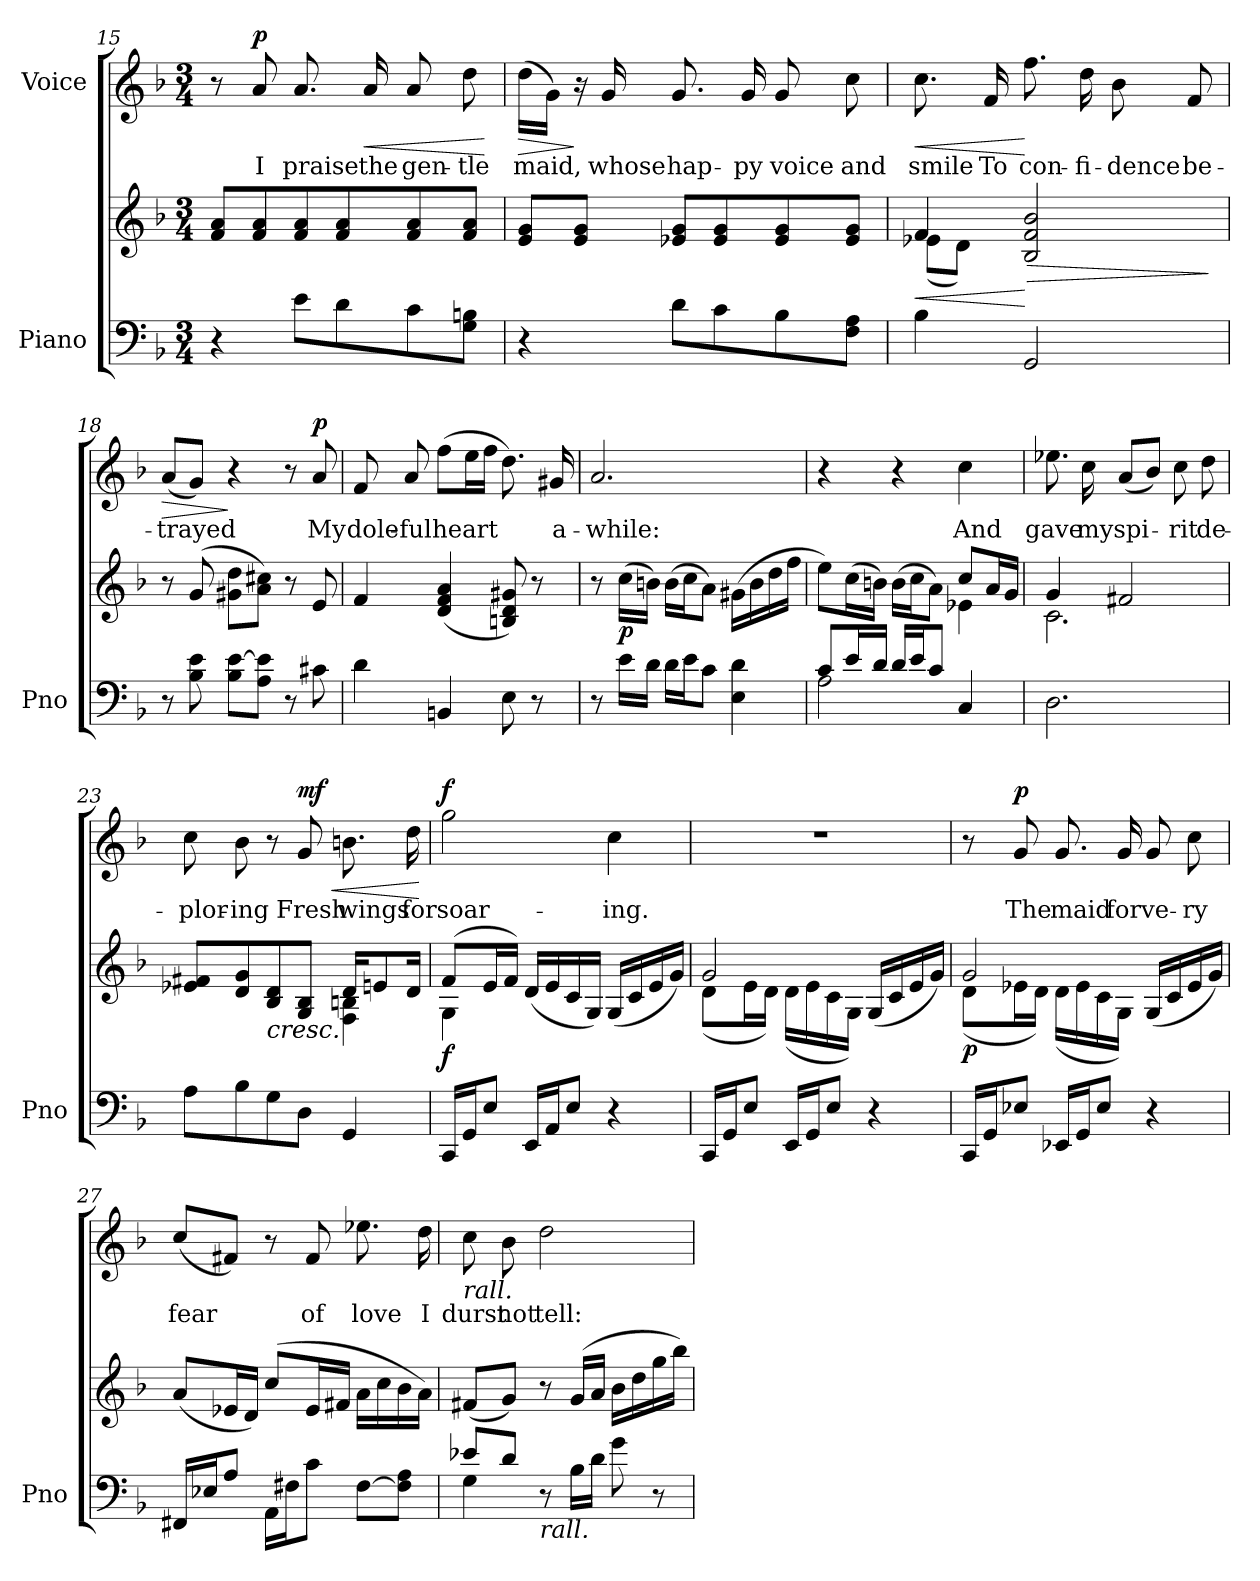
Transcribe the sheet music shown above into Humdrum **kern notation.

**kern	**kern	**dynam	**kern	**text	**dynam
*part2	*part2	*part2	*part1	*part1	*part1
*staff3	*staff2	*staff2/3	*staff1	*staff1	*staff1
*I"Piano	*	*	*I"Voice	*	*
*I'Pno	*	*	*	*	*
*clefF4	*clefG2	*	*clefG2	*	*
*k[b-]	*k[b-]	*	*k[b-]	*	*
*M3/4	*M3/4	*	*M3/4	*	*
=15	=15	=15	=15	=15	=15
4r	8f/ 8a/L	.	8r	.	.
!	!	!	!	!LO:LY:b	!LO:DY:a
.	8f/ 8a/	.	8a/	I	p
!	!	!	!	!LO:LY:b	!
8e\L	8f/ 8a/	.	8.a/	praise	.
8d\	8f/ 8a/	.	.	.	.
!	!	!	!	!LO:LY:b	!LO:HP:b
.	.	.	16a/	the	<
!	!	!	!	!LO:LY:b	!
8c\	8f/ 8a/	.	8a/	gen-	.
!	!	!	!	!LO:LY:b	!
8G\ 8Bn\J	8f/ 8a/J	.	8dd\	-tle	.
.	.	.	.	.	[
=16	=16	=16	=16	=16	=16
!	!	!	!	!LO:LY:b	!LO:HP:b
4r	8e/ 8g/L	.	(16dd\LL	maid,	>
.	.	.	16g\JJ)	.	.
.	8e/ 8g/J	.	16r	.	]
!	!	!	!	!LO:LY:b	!
.	.	.	16g/	whose	.
!	!	!	!	!LO:LY:b	!
8d\L	8e-X/ 8g/L	.	8.g/	hap-	.
8c\	8e-/ 8g/	.	.	.	.
!	!	!	!	!LO:LY:b	!
.	.	.	16g/	-py	.
!	!	!	!	!LO:LY:b	!
8B-\	8e-/ 8g/	.	8g/	voice	.
!	!	!	!	!LO:LY:b	!
8F\ 8A\J	8e-/ 8g/J	.	8cc\	and	.
!!LO:LB:g=z
=17	=17	=17	=17	=17	=17
!	!	!LO:HP:b	!	!LO:LY:b	!LO:HP:b
*	*^	*	*	*	*
4B-\	4f/	(8e-X\L	<	8.cc\	smile	<
.	.	8d\J)	.	.	.	.
!	!	!	!	!	!LO:LY:b	!
.	.	.	.	16f/	To	.
!	!	!	!LO:HP:n=1:b	!	!LO:LY:b	!
2GG/	2B-/ 2f/ 2b-/	2ryy	[ >	8.ff\	con-	[
!	!	!	!	!	!LO:LY:b	!
.	.	.	.	16dd\	-fi-	.
!	!	!	!	!	!LO:LY:b	!
.	.	.	.	8b-\	-dence	.
!	!	!	!	!	!LO:LY:b	!
.	.	.	.	8f/	be-	.
*	*v	*v	*	*	*	*
.	.	]	.	.	.
=18	=18	=18	=18	=18	=18
!	!	!	!	!LO:LY:b	!LO:HP:b
8r	8r	.	(8a/L	-trayed	>
8B-\ 8e\	(8g/	.	8g/J)	.	.
8B-\ [8e\L	8g#X\ 8dd\L	.	4r	.	]
8A\ 8e\]J	8a\ 8cc#X\J)	.	.	.	.
8r	8r	.	8r	.	.
!	!	!	!	!LO:LY:b	!LO:DY:a
8c#X\	8e/	.	8a/	My	p
=19	=19	=19	=19	=19	=19
!	!	!	!	!LO:LY:b	!
4d\	4f/	.	8f/	dole-	.
!	!	!	!	!LO:LY:b	!
.	.	.	8a/	-ful	.
!	!	!	!	!LO:LY:b	!
4BBn/	(4d/ 4f/ 4a/	.	(8ff\L	heart	.
.	.	.	16ee\L	.	.
.	.	.	16ff\JJ	.	.
8E\	8Bn/ 8d/ 8g#X/)	.	8.dd\)	.	.
8r	8r	.	.	.	.
!	!	!	!	!LO:LY:b	!
.	.	.	16g#X/	a-	.
!!LO:LB:g=z
=20	=20	=20	=20	=20	=20
!	!	!	!	!LO:LY:b	!
8r	8r	.	2.a/	-while:	.
!	!	!LO:DY:b	!	!	!
16e\LL	(16cc\LL	p	.	.	.
16d\JJ	16bn\JJ)	.	.	.	.
16d\LL	(16b\LL	.	.	.	.
16e\J	16cc\J	.	.	.	.
8c\J	8a\J)	.	.	.	.
4E\ 4d\	(16g#X\LL	.	.	.	.
.	16b\	.	.	.	.
.	16dd\	.	.	.	.
.	16ff\JJ	.	.	.	.
=21	=21	=21	=21	=21	=21
*^	*^	*	*	*	*
8c/L	2A\	8ee\L)	2ryy	.	4r	.	.
16e/L	.	(16cc\L	.	.	.	.	.
16d/JJ	.	16bn\JJ)	.	.	.	.	.
16d/LL	.	(16b\LL	.	.	4r	.	.
16e/J	.	16cc\J	.	.	.	.	.
8c/J	.	8a\J)	.	.	.	.	.
!	!	!	!	!	!	!LO:LY:b	!
4C/	4ryy	8cc/L	4e-X\	.	4cc\	And	.
.	.	16a/L	.	.	.	.	.
.	.	16g/JJ	.	.	.	.	.
*v	*v	*	*	*	*	*	*
=22	=22	=22	=22	=22	=22	=22
!	!	!	!	!	!LO:LY:b	!
2.D\	4g/	2.c\	.	8.ee-X\	gave	.
!	!	!	!	!	!LO:LY:b	!
.	.	.	.	16cc\	my	.
!	!	!	!	!	!LO:LY:b	!
.	2f#X/	.	.	(8a/L	spi-	.
.	.	.	.	8b-/J)	.	.
!	!	!	!	!	!LO:LY:b	!
.	.	.	.	8cc\	-rit	.
!	!	!	!	!	!LO:LY:b	!
.	.	.	.	8dd\	de-	.
!!LO:LB:g=z
=23	=23	=23	=23	=23	=23	=23
!	!	!	!	!	!LO:LY:b	!
8A\L	8e-X/ 8f#X/L	2ryy	.	8cc\	-plor-	.
!	!	!	!	!	!LO:LY:b	!
8B-\	8d/ 8g/	.	.	8b-\	-ing	.
!	!LO:TX:b:i:t=cresc.	!	!	!	!	!
8G\	8B-/ 8d/	.	.	8r	.	.
!	!	!	!	!	!LO:LY:b	!LO:HP:b
!	!	!	!	!	!	!LO:DY:n=1:a
8D\J	8G/ 8B-/J	.	.	8g/	Fresh	< mf
!	!	!	!	!	!LO:LY:b	!
4GG/	16d/KL	4F\ 4Bn\	.	8.bn\	wings	.
.	8en/	.	.	.	.	.
!	!	!	!	!	!LO:LY:b	!
.	16d/Jk	.	.	16dd\	for	.
*	*v	*v	*	*	*	*
.	.	.	.	.	[
=24	=24	=24	=24	=24	=24
*	*^	*	*	*	*
!	!	!	!LO:DY:b	!	!LO:LY:b	!LO:DY:a
16CC/LL	(8f/L	4G\	f	2gg\	soar-	f
16GG/J	.	.	.	.	.	.
8E/J	16e/L	.	.	.	.	.
.	16f/JJ)	.	.	.	.	.
16EE/LL	(16d/LL	2ryy	.	.	.	.
16AA/J	16e/	.	.	.	.	.
8E/J	16c/	.	.	.	.	.
.	16G/JJ)	.	.	.	.	.
!	!	!	!	!	!LO:LY:b	!
4r	(16G/LL	.	.	4cc\	-ing.	.
.	16c/	.	.	.	.	.
.	16e/	.	.	.	.	.
.	16g/JJ)	.	.	.	.	.
=25	=25	=25	=25	=25	=25	=25
16CC/LL	2g/	(8d\L	.	2.r	.	.
16GG/J	.	.	.	.	.	.
8E/J	.	16e\L	.	.	.	.
.	.	16d\JJ)	.	.	.	.
16EE/LL	.	(16d\LL	.	.	.	.
16GG/J	.	16e\	.	.	.	.
8E/J	.	16c\	.	.	.	.
.	.	16G\JJ)	.	.	.	.
4r	(16G/LL	4ryy	.	.	.	.
.	16c/	.	.	.	.	.
.	16e/	.	.	.	.	.
.	16g/JJ)	.	.	.	.	.
!!LO:PB:g=z
=26	=26	=26	=26	=26	=26	=26
!	!	!	!LO:DY:b	!	!	!
16CC/LL	2g/	(8d\L	p	8r	.	.
16GG/J	.	.	.	.	.	.
!	!	!	!	!	!LO:LY:b	!LO:DY:a
8E-X/J	.	16e-X\L	.	8g/	The	p
.	.	16d\JJ)	.	.	.	.
!	!	!	!	!	!LO:LY:b	!
16EE-X/LL	.	(16d\LL	.	8.g/	maid	.
16GG/J	.	16e-\	.	.	.	.
8E-/J	.	16c\	.	.	.	.
!	!	!	!	!	!LO:LY:b	!
.	.	16G\JJ)	.	16g/	for	.
!	!	!	!	!	!LO:LY:b	!
4r	(16G/LL	4ryy	.	8g/	ve-	.
.	16c/	.	.	.	.	.
!	!	!	!	!	!LO:LY:b	!
.	16e-/	.	.	8cc\	-ry	.
.	16g/JJ)	.	.	.	.	.
*	*v	*v	*	*	*	*
=27	=27	=27	=27	=27	=27
!	!	!	!	!LO:LY:b	!
16FF#X/LL	(8a/L	.	(8cc/L	fear	.
16E-X/J	.	.	.	.	.
8A/J	16e-X/L	.	8f#X/J)	.	.
.	16d/JJ)	.	.	.	.
16AA\LL	(8cc/L	.	8r	.	.
16F#X\J	.	.	.	.	.
!	!	!	!	!LO:LY:b	!
8c\J	16e-/L	.	8f#/	of	.
.	16f#X/JJ	.	.	.	.
!	!	!	!	!LO:LY:b	!
[<8F#\L	16a\LL	.	8.ee-X\	love	.
.	16cc\	.	.	.	.
8F#\] 8A\J	16b-\	.	.	.	.
!	!	!	!	!LO:LY:b	!
.	16a\JJ)	.	16dd\	I	.
!!LO:LB:g=z
=28	=28	=28	=28	=28	=28
*^	*	*	*	*	*
!	!	!	!	!LO:TX:b:i:t=rall.	!	!
!	!	!	!	!	!LO:LY:b	!
8e-X/L	4G\	(8f#X/L	.	8cc\	durst	.
!	!	!	!	!	!LO:LY:b	!
8d/J	.	8g/J)	.	8b-\	not	.
!LO:TX:b:i:t=rall.	!	!	!	!	!	!
!	!	!	!	!	!LO:LY:b	!
8r	2ryy	8r	.	2dd\	tell:	.
16B-\LL	.	(16g/LL	.	.	.	.
16d\JJ	.	16a/JJ	.	.	.	.
8g\	.	16b-\LL	.	.	.	.
.	.	16dd\	.	.	.	.
8r	.	16gg\	.	.	.	.
.	.	16bb-\JJ)	.	.	.	.
*v	*v	*	*	*	*	*
=	=	=	=	=	=
*-	*-	*-	*-	*-	*-
